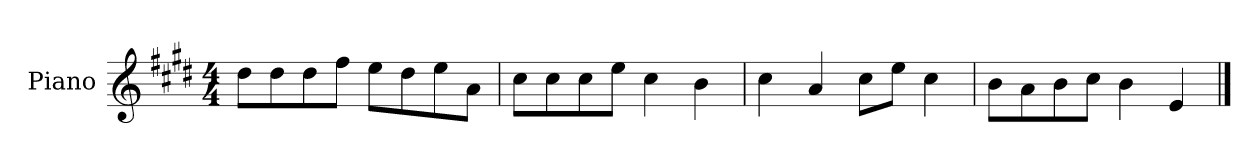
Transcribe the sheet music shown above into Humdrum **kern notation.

**kern
*part1
*staff1
*I"Piano
*I'P-no
*clefG2
*k[f#c#g#d#]
*M4/4
*MM90
=1
8dd#\L
8dd#\
8dd#\
8ff#\J
8ee\L
8dd#\
8ee\
8a\J
=2
8cc#\L
8cc#\
8cc#\
8ee\J
4cc#\
4b\
=3
4cc#\
4a/
8cc#\L
8ee\J
4cc#\
=4
8b\L
8a\
8b\
8cc#\J
4b\
4e/
==
*-
